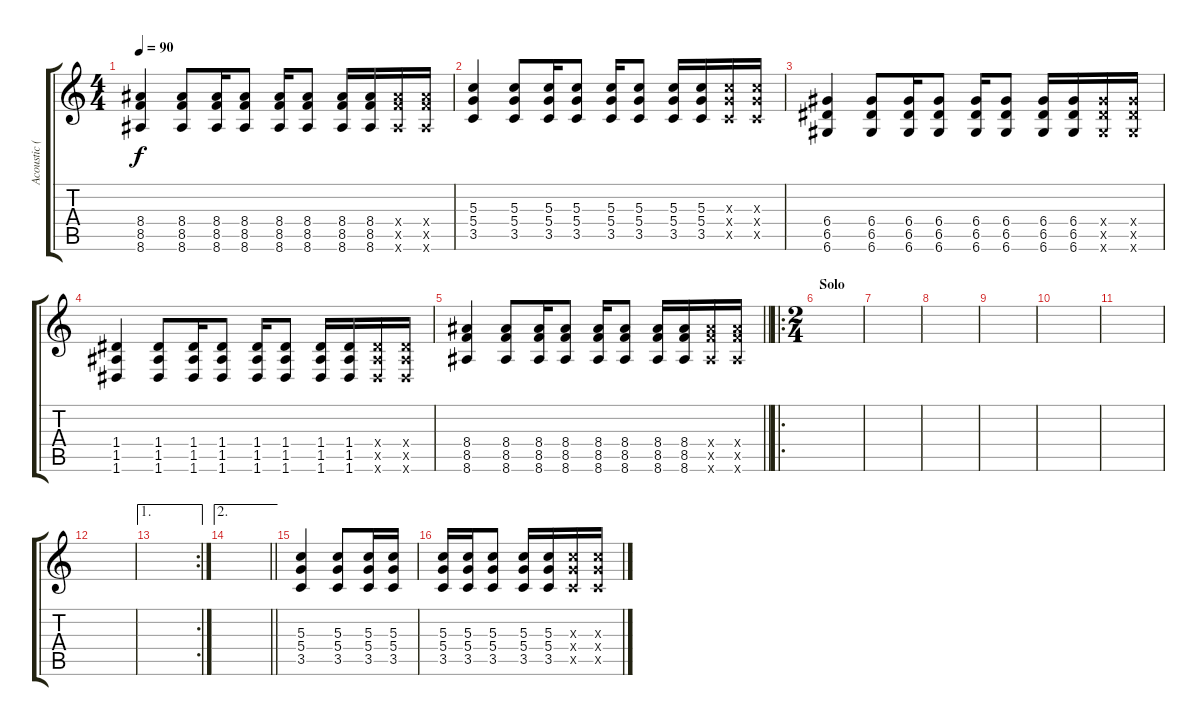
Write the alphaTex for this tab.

\track ("Acoustic (Xulfi)" "Acoustic (") {instrument acousticguitarsteel}
\staff {score tabs}
\tuning (E4 B3 G3 D3 A2 D2) {hide}
\ts (4 4)
\tempo 90
\clef g2
\ks c
(8.4 8.5 8.6).4{dy f} (8.4 8.5 8.6).8 (8.4 8.5 8.6).16 (8.4 8.5 8.6).8 (8.4 8.5 8.6).16 (8.4 8.5 8.6).8 (8.4 8.5 8.6).16 (8.4 8.5 8.6).16 (8.4{x} 8.5{x} 8.6{x}).16 (8.4{x} 8.5{x} 8.6{x}).16 |
(5.3 5.4 3.5).4 (5.3 5.4 3.5).8 (5.3 5.4 3.5).16 (5.3 5.4 3.5).8 (5.3 5.4 3.5).16 (5.3 5.4 3.5).8 (5.3 5.4 3.5).16 (5.3 5.4 3.5).16 (5.3{x} 5.4{x} 3.5{x}).16 (5.3{x} 5.4{x} 3.5{x}).16 |
(6.4 6.5 6.6).4 (6.4 6.5 6.6).8 (6.4 6.5 6.6).16 (6.4 6.5 6.6).8 (6.4 6.5 6.6).16 (6.4 6.5 6.6).8 (6.4 6.5 6.6).16 (6.4 6.5 6.6).16 (6.4{x} 6.5{x} 6.6{x}).16 (6.4{x} 6.5{x} 6.6{x}).16 |
(1.4 1.5 1.6).4 (1.4 1.5 1.6).8 (1.4 1.5 1.6).16 (1.4 1.5 1.6).8 (1.4 1.5 1.6).16 (1.4 1.5 1.6).8 (1.4 1.5 1.6).16 (1.4 1.5 1.6).16 (1.4{x} 1.5{x} 1.6{x}).16 (1.4{x} 1.5{x} 1.6{x}).16 |
\barLineRight lightlight
(8.4 8.5 8.6).4 (8.4 8.5 8.6).8 (8.4 8.5 8.6).16 (8.4 8.5 8.6).8 (8.4 8.5 8.6).16 (8.4 8.5 8.6).8 (8.4 8.5 8.6).16 (8.4 8.5 8.6).16 (8.4{x} 8.5{x} 8.6{x}).16 (8.4{x} 8.5{x} 8.6{x}).16 |
\ro
\ts (2 4)
\section ("" "Solo")
|
|
|
|
|
|
|
\ae 1
\rc 2
|
\ae 2
\barLineRight lightlight
|
\section ("" "")
(5.3 5.4 3.5).4{balance 8} (5.3 5.4 3.5).8 (5.3 5.4 3.5).16 (5.3 5.4 3.5).16 |
(5.3 5.4 3.5).16 (5.3 5.4 3.5).16 (5.3 5.4 3.5).8 (5.3 5.4 3.5).16 (5.3 5.4 3.5).16 (5.3{x} 5.4{x} 3.5{x}).16 (5.3{x} 5.4{x} 3.5{x}).16
